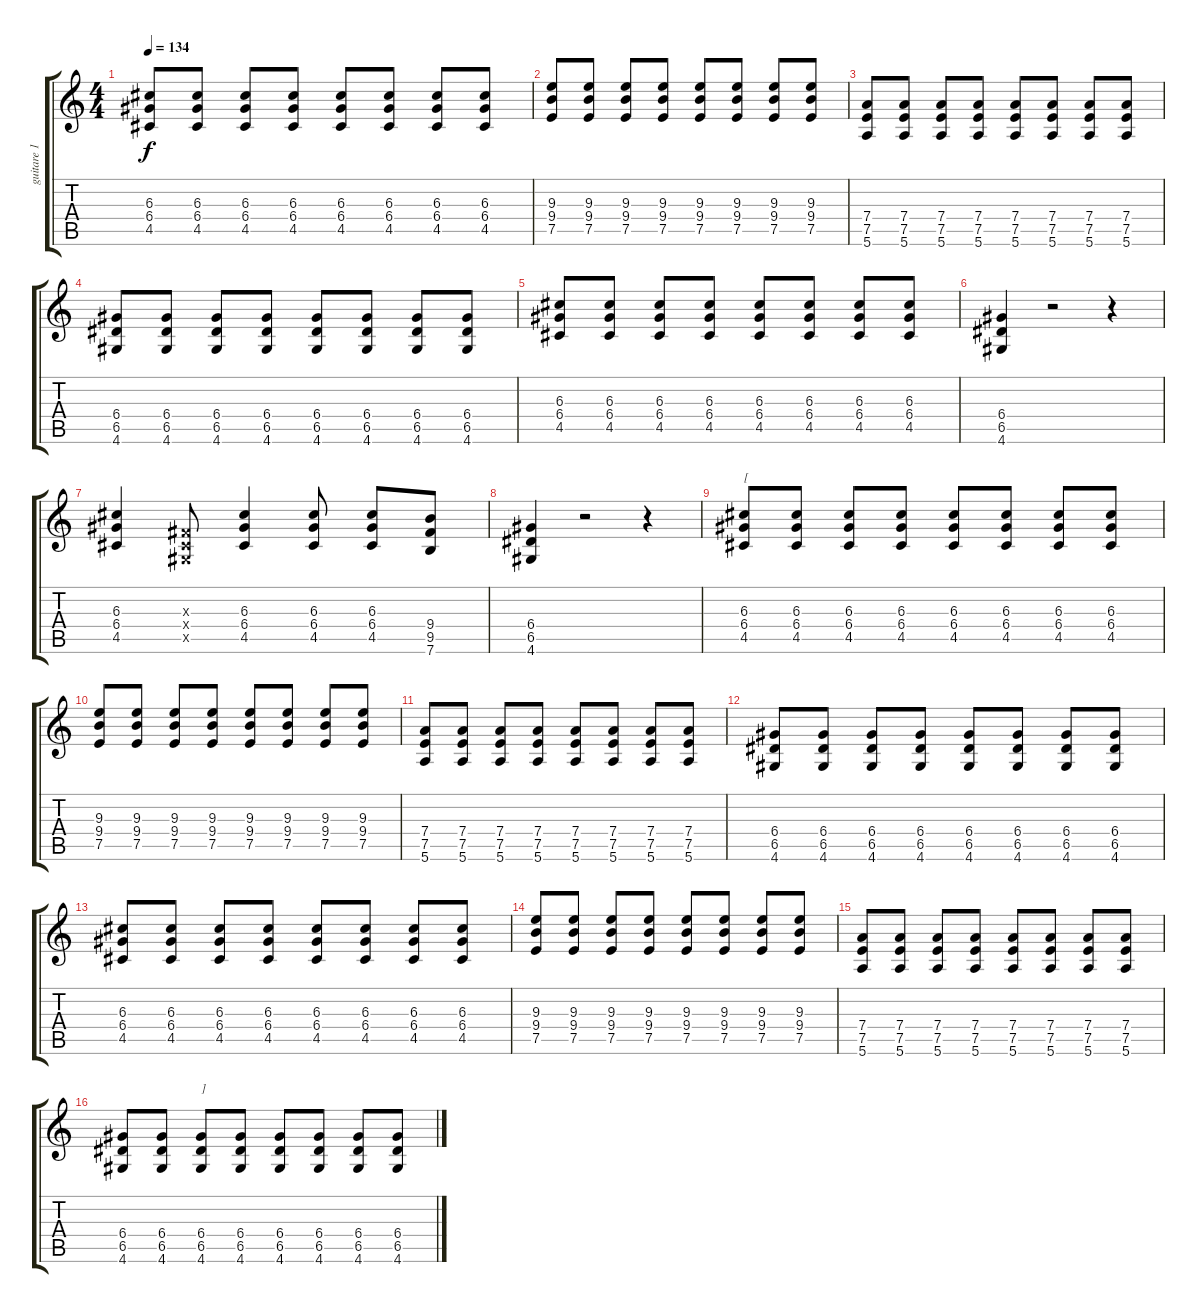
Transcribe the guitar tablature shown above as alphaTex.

\track ("guitare 1" "guitare 1") {instrument overdrivenguitar}
\staff {score tabs}
\tuning (E4 B3 G3 D3 A2 E2) {hide}
\ts (4 4)
\tempo 134
\clef g2
\ks c
(6.3 6.4 4.5).8{dy f} (6.3 6.4 4.5).8 (6.3 6.4 4.5).8 (6.3 6.4 4.5).8 (6.3 6.4 4.5).8 (6.3 6.4 4.5).8 (6.3 6.4 4.5).8 (6.3 6.4 4.5).8 |
(9.3 9.4 7.5).8 (9.3 9.4 7.5).8 (9.3 9.4 7.5).8 (9.3 9.4 7.5).8 (9.3 9.4 7.5).8 (9.3 9.4 7.5).8 (9.3 9.4 7.5).8 (9.3 9.4 7.5).8 |
(7.4 7.5 5.6).8 (7.4 7.5 5.6).8 (7.4 7.5 5.6).8 (7.4 7.5 5.6).8 (7.4 7.5 5.6).8 (7.4 7.5 5.6).8 (7.4 7.5 5.6).8 (7.4 7.5 5.6).8 |
(6.4 6.5 4.6).8 (6.4 6.5 4.6).8 (6.4 6.5 4.6).8 (6.4 6.5 4.6).8 (6.4 6.5 4.6).8 (6.4 6.5 4.6).8 (6.4 6.5 4.6).8 (6.4 6.5 4.6).8 |
(6.3 6.4 4.5).8 (6.3 6.4 4.5).8 (6.3 6.4 4.5).8 (6.3 6.4 4.5).8 (6.3 6.4 4.5).8 (6.3 6.4 4.5).8 (6.3 6.4 4.5).8 (6.3 6.4 4.5).8 |
(6.4 6.5 4.6).4 r.2 r.4 |
(6.3 6.4 4.5).4 (-1.3{x} -1.4{x} -1.5{x}).8 (6.3 6.4 4.5).4 (6.3 6.4 4.5).8 (6.3 6.4 4.5).8 (9.4 9.5 7.6).8 |
(6.4 6.5 4.6).4 r.2 r.4 |
(6.3 6.4 4.5).8{txt "["} (6.3 6.4 4.5).8 (6.3 6.4 4.5).8 (6.3 6.4 4.5).8 (6.3 6.4 4.5).8 (6.3 6.4 4.5).8 (6.3 6.4 4.5).8 (6.3 6.4 4.5).8 |
(9.3 9.4 7.5).8 (9.3 9.4 7.5).8 (9.3 9.4 7.5).8 (9.3 9.4 7.5).8 (9.3 9.4 7.5).8 (9.3 9.4 7.5).8 (9.3 9.4 7.5).8 (9.3 9.4 7.5).8 |
(7.4 7.5 5.6).8 (7.4 7.5 5.6).8 (7.4 7.5 5.6).8 (7.4 7.5 5.6).8 (7.4 7.5 5.6).8 (7.4 7.5 5.6).8 (7.4 7.5 5.6).8 (7.4 7.5 5.6).8 |
(6.4 6.5 4.6).8 (6.4 6.5 4.6).8 (6.4 6.5 4.6).8 (6.4 6.5 4.6).8 (6.4 6.5 4.6).8 (6.4 6.5 4.6).8 (6.4 6.5 4.6).8 (6.4 6.5 4.6).8 |
(6.3 6.4 4.5).8 (6.3 6.4 4.5).8 (6.3 6.4 4.5).8 (6.3 6.4 4.5).8 (6.3 6.4 4.5).8 (6.3 6.4 4.5).8 (6.3 6.4 4.5).8 (6.3 6.4 4.5).8 |
(9.3 9.4 7.5).8 (9.3 9.4 7.5).8 (9.3 9.4 7.5).8 (9.3 9.4 7.5).8 (9.3 9.4 7.5).8 (9.3 9.4 7.5).8 (9.3 9.4 7.5).8 (9.3 9.4 7.5).8 |
(7.4 7.5 5.6).8 (7.4 7.5 5.6).8 (7.4 7.5 5.6).8 (7.4 7.5 5.6).8 (7.4 7.5 5.6).8 (7.4 7.5 5.6).8 (7.4 7.5 5.6).8 (7.4 7.5 5.6).8 |
(6.4 6.5 4.6).8 (6.4 6.5 4.6).8 (6.4 6.5 4.6).8{txt "]"} (6.4 6.5 4.6).8 (6.4 6.5 4.6).8 (6.4 6.5 4.6).8 (6.4 6.5 4.6).8 (6.4 6.5 4.6).8
